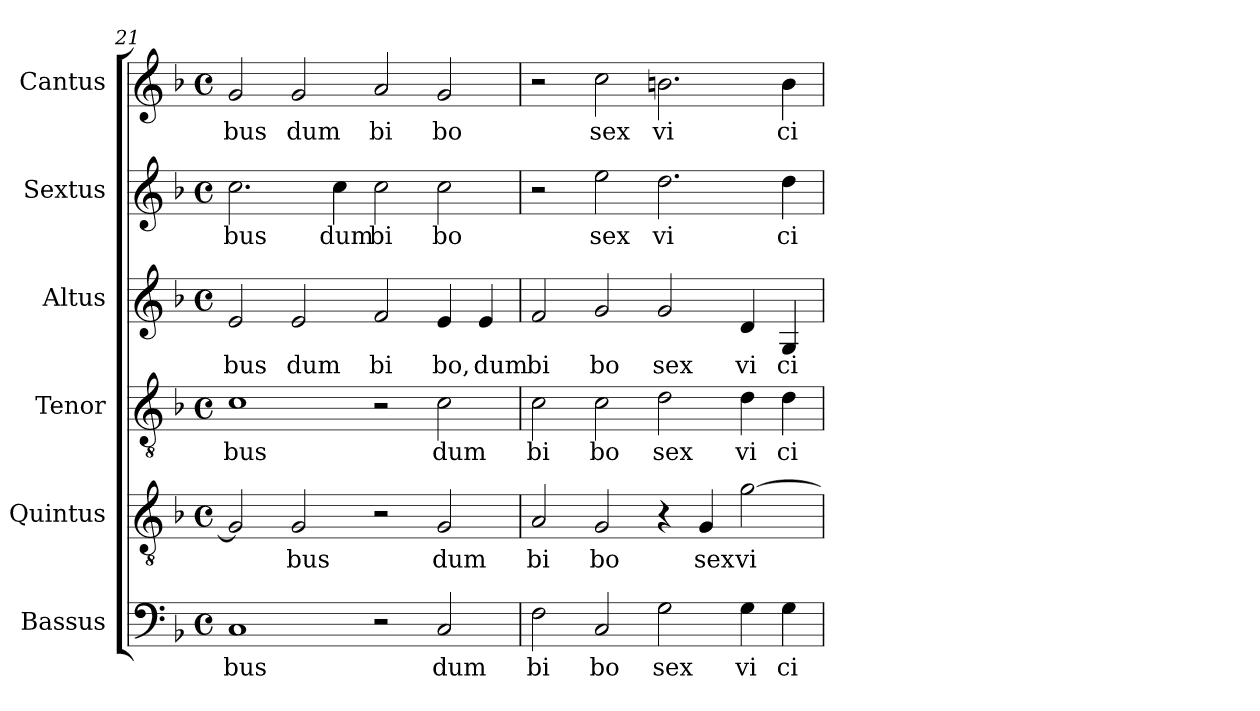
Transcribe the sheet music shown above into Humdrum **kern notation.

**kern	**text	**kern	**text	**kern	**text	**kern	**text	**kern	**text	**kern	**text
*part6	*part6	*part5	*part5	*part4	*part4	*part3	*part3	*part2	*part2	*part1	*part1
*staff6	*staff6	*staff5	*staff5	*staff4	*staff4	*staff3	*staff3	*staff2	*staff2	*staff1	*staff1
*I"Bassus	*	*I"Quintus	*	*I"Tenor	*	*I"Altus	*	*I"Sextus	*	*I"Cantus	*
*clefF4	*	*clefGv2	*	*clefGv2	*	*clefG2	*	*clefG2	*	*clefG2	*
*k[b-]	*	*k[b-]	*	*k[b-]	*	*k[b-]	*	*k[b-]	*	*k[b-]	*
*F:	*	*F:	*	*F:	*	*F:	*	*F:	*	*F:	*
*M4/4	*	*M4/4	*	*M4/4	*	*M4/4	*	*M4/4	*	*M4/4	*
*met(c)	*	*met(c)	*	*met(c)	*	*met(c)	*	*met(c)	*	*met(c)	*
=21	=21	=21	=21	=21	=21	=21	=21	=21	=21	=21	=21
!	!LO:LY:b:cj	!	!	!	!LO:LY:b:cj	!	!LO:LY:b:cj	!	!LO:LY:b:cj	!	!LO:LY:b:cj
1C	bus	2G/]	.	1c	bus	2e/	bus	2.cc\	bus	2g/	bus
!	!	!	!LO:LY:b:cj	!	!	!	!LO:LY:b:cj	!	!	!	!LO:LY:b:cj
.	.	2G/	-bus	.	.	2e/	dum	.	.	2g/	dum
!	!	!	!	!	!	!	!	!	!LO:LY:b:cj	!	!
.	.	.	.	.	.	.	.	4cc\	dum	.	.
!	!	!	!	!	!	!	!LO:LY:b:cj	!	!LO:LY:b:cj	!	!LO:LY:b:cj
2r	.	2r	.	2r	.	2f/	bi	2cc\	bi	2a/	bi
!	!LO:LY:b:cj	!	!LO:LY:b:cj	!	!LO:LY:b:cj	!	!LO:LY:b:cj	!	!LO:LY:b:cj	!	!LO:LY:b:cj
2C/	dum	2G/	dum	2c\	dum	4e/	bo,	2cc\	bo	2g/	bo
!	!	!	!	!	!	!	!LO:LY:b:cj	!	!	!	!
.	.	.	.	.	.	4e/	dum	.	.	.	.
!!LO:LB:g=z
=22	=22	=22	=22	=22	=22	=22	=22	=22	=22	=22	=22
!	!LO:LY:b:cj	!	!LO:LY:b:cj	!	!LO:LY:b:cj	!	!LO:LY:b:cj	!	!	!	!
2F\	bi	2A/	bi	2c\	bi	2f/	bi	2r	.	2r	.
!	!LO:LY:b:cj	!	!LO:LY:b:cj	!	!LO:LY:b:cj	!	!LO:LY:b:cj	!	!LO:LY:b:cj	!	!LO:LY:b:cj
2C/	bo	2G/	bo	2c\	bo	2g/	bo	2ee\	sex	2cc\	sex
!	!LO:LY:b:cj	!	!	!	!LO:LY:b:cj	!	!LO:LY:b:cj	!	!LO:LY:b:cj	!	!LO:LY:b:cj
2G\	sex	4r	.	2d\	sex	2g/	sex	2.dd\	vi	2.bn\	vi
!	!	!	!LO:LY:b:cj	!	!	!	!	!	!	!	!
.	.	4G/	sex	.	.	.	.	.	.	.	.
!	!LO:LY:b:cj	!	!LO:LY:b:cj	!	!LO:LY:b:cj	!	!LO:LY:b:cj	!	!	!	!
4G\	vi	[>2g\	vi	4d\	vi	4d/	vi	.	.	.	.
!	!LO:LY:b:cj	!	!	!	!LO:LY:b:cj	!	!LO:LY:b:cj	!	!LO:LY:b:cj	!	!LO:LY:b:cj
4G\	ci	.	.	4d\	ci	4G/	ci	4dd\	ci	4b\	ci
=	=	=	=	=	=	=	=	=	=	=	=
*-	*-	*-	*-	*-	*-	*-	*-	*-	*-	*-	*-
